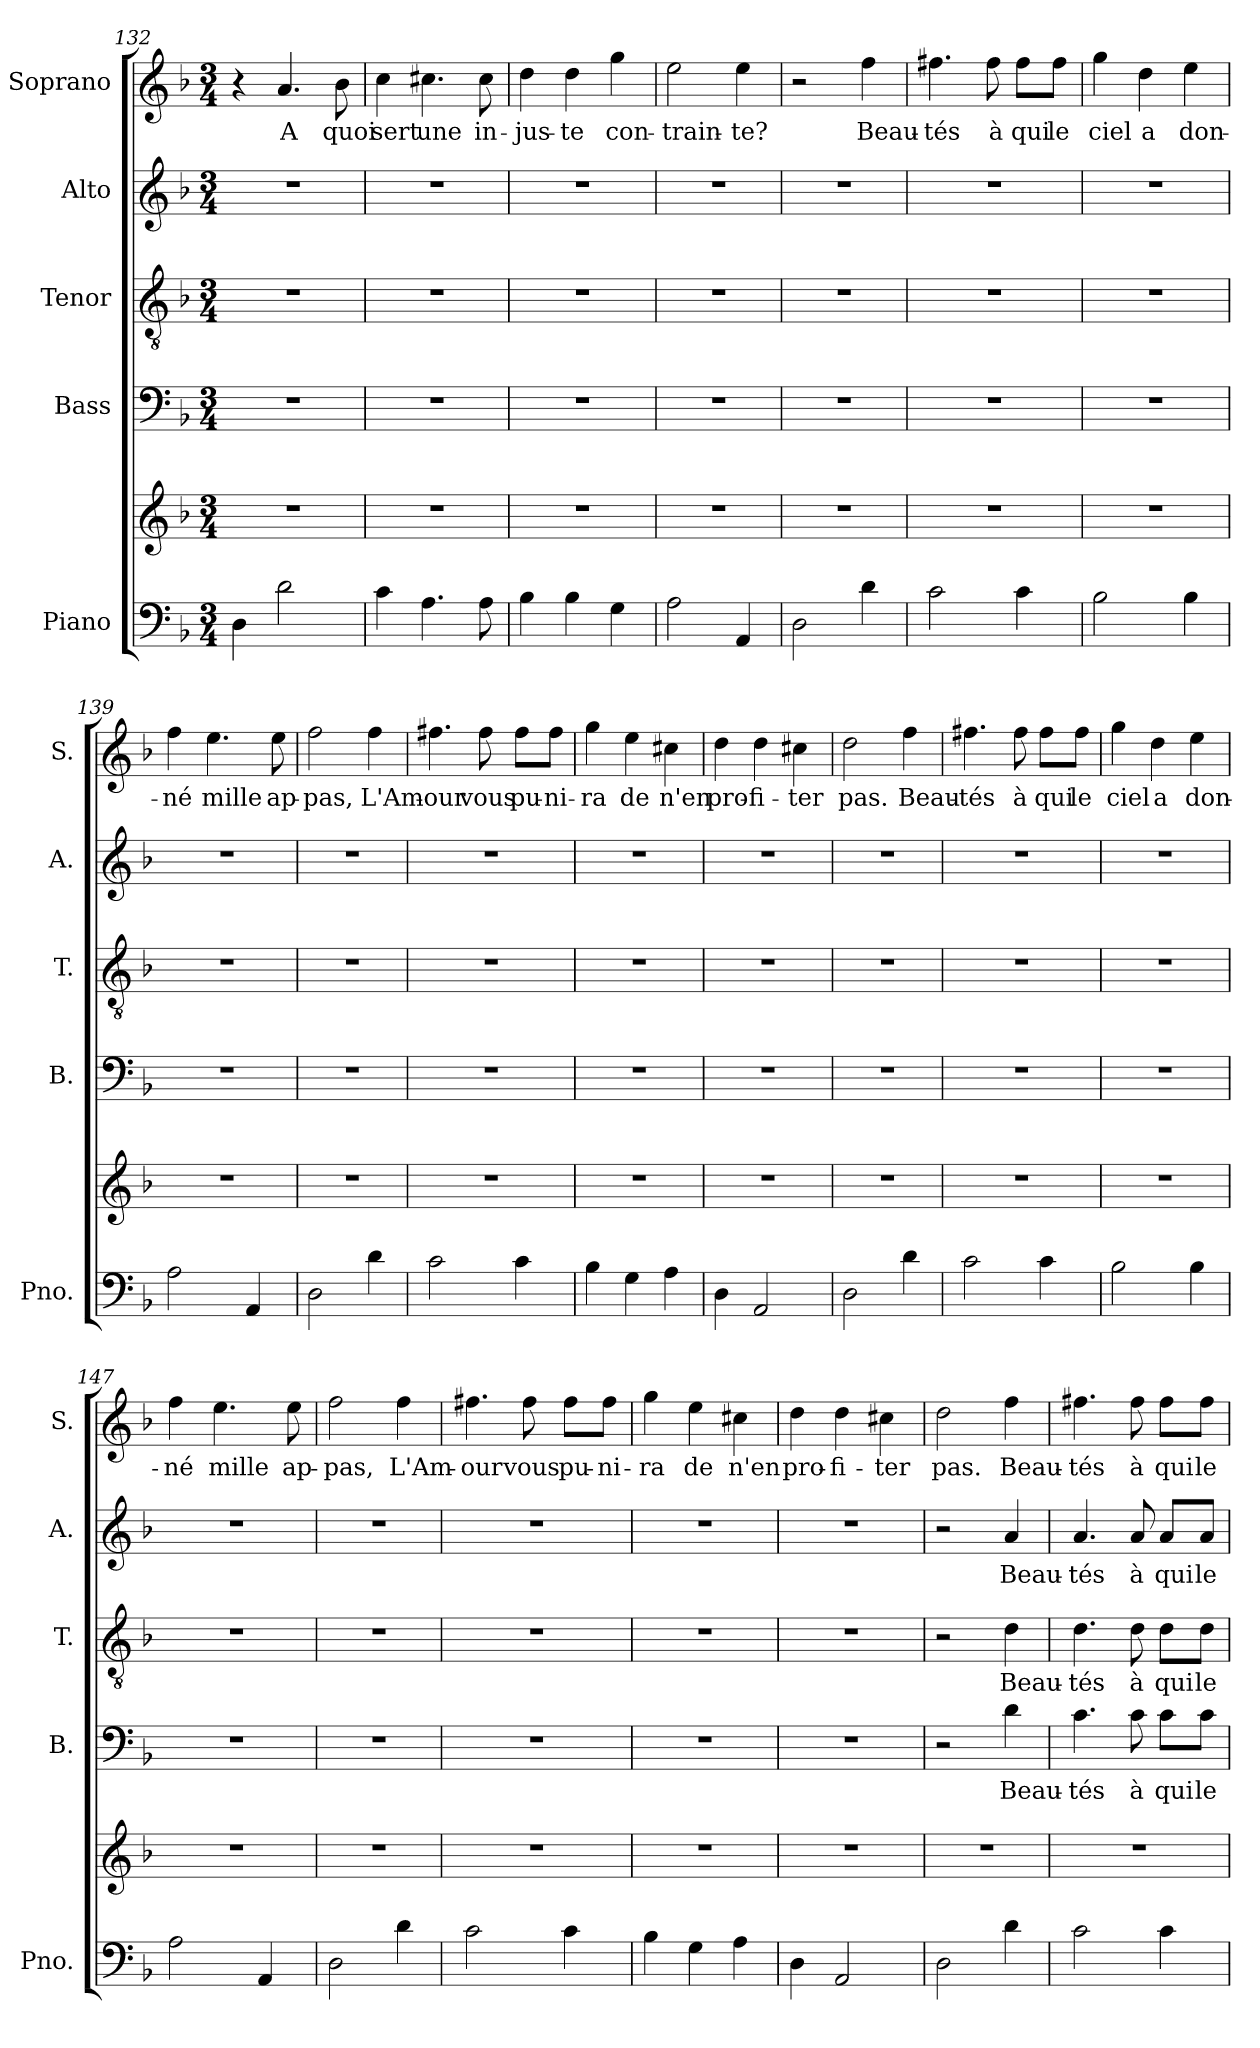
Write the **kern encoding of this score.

**kern	**kern	**kern	**text	**kern	**text	**kern	**text	**kern	**text
*part5	*part5	*part4	*part4	*part3	*part3	*part2	*part2	*part1	*part1
*staff6	*staff5	*staff4	*staff4	*staff3	*staff3	*staff2	*staff2	*staff1	*staff1
*I"Piano	*	*I"Bass	*	*I"Tenor	*	*I"Alto	*	*I"Soprano	*
*I'Pno.	*	*I'B.	*	*I'T.	*	*I'A.	*	*I'S.	*
*clefF4	*clefG2	*clefF4	*	*clefGv2	*	*clefG2	*	*clefG2	*
*k[b-]	*k[b-]	*k[b-]	*	*k[b-]	*	*k[b-]	*	*k[b-]	*
*M3/4	*M3/4	*M3/4	*	*M3/4	*	*M3/4	*	*M3/4	*
=132	=132	=132	=132	=132	=132	=132	=132	=132	=132
4D\	2.r	2.r	.	2.r	.	2.r	.	4r	.
!	!	!	!	!	!	!	!	!	!LO:LY:b
2d\	.	.	.	.	.	.	.	4.a/	A
!	!	!	!	!	!	!	!	!	!LO:LY:b
.	.	.	.	.	.	.	.	8b-\	quoi
=133	=133	=133	=133	=133	=133	=133	=133	=133	=133
!	!	!	!	!	!	!	!	!	!LO:LY:b
4c\	2.r	2.r	.	2.r	.	2.r	.	4cc\	sert
!	!	!	!	!	!	!	!	!	!LO:LY:b
4.A\	.	.	.	.	.	.	.	4.cc#X\	une
!	!	!	!	!	!	!	!	!	!LO:LY:b
8A\	.	.	.	.	.	.	.	8cc#\	in-
!!LO:LB:g=z
=134	=134	=134	=134	=134	=134	=134	=134	=134	=134
!	!	!	!	!	!	!	!	!	!LO:LY:b
4B-\	2.r	2.r	.	2.r	.	2.r	.	4dd\	-jus-
!	!	!	!	!	!	!	!	!	!LO:LY:b
4B-\	.	.	.	.	.	.	.	4dd\	-te
!	!	!	!	!	!	!	!	!	!LO:LY:b
4G\	.	.	.	.	.	.	.	4gg\	con-
=135	=135	=135	=135	=135	=135	=135	=135	=135	=135
!	!	!	!	!	!	!	!	!	!LO:LY:b
2A\	2.r	2.r	.	2.r	.	2.r	.	2ee\	-train-
!	!	!	!	!	!	!	!	!	!LO:LY:b
4AA/	.	.	.	.	.	.	.	4ee\	-te?
=136	=136	=136	=136	=136	=136	=136	=136	=136	=136
2D\	2.r	2.r	.	2.r	.	2.r	.	2r	.
!	!	!	!	!	!	!	!	!	!LO:LY:b
4d\	.	.	.	.	.	.	.	4ff\	Beau-
=137	=137	=137	=137	=137	=137	=137	=137	=137	=137
!	!	!	!	!	!	!	!	!	!LO:LY:b
2c\	2.r	2.r	.	2.r	.	2.r	.	4.ff#X\	-tés
!	!	!	!	!	!	!	!	!	!LO:LY:b
.	.	.	.	.	.	.	.	8ff#\	à
!	!	!	!	!	!	!	!	!	!LO:LY:b
4c\	.	.	.	.	.	.	.	8ff#\L	qui
!	!	!	!	!	!	!	!	!	!LO:LY:b
.	.	.	.	.	.	.	.	8ff#\J	le
=138	=138	=138	=138	=138	=138	=138	=138	=138	=138
!	!	!	!	!	!	!	!	!	!LO:LY:b
2B-\	2.r	2.r	.	2.r	.	2.r	.	4gg\	ciel
!	!	!	!	!	!	!	!	!	!LO:LY:b
.	.	.	.	.	.	.	.	4dd\	a
!	!	!	!	!	!	!	!	!	!LO:LY:b
4B-\	.	.	.	.	.	.	.	4ee\	don-
=139	=139	=139	=139	=139	=139	=139	=139	=139	=139
!	!	!	!	!	!	!	!	!	!LO:LY:b
2A\	2.r	2.r	.	2.r	.	2.r	.	4ff\	-né
!	!	!	!	!	!	!	!	!	!LO:LY:b
.	.	.	.	.	.	.	.	4.ee\	mille
4AA/	.	.	.	.	.	.	.	.	.
!	!	!	!	!	!	!	!	!	!LO:LY:b
.	.	.	.	.	.	.	.	8ee\	ap-
=140	=140	=140	=140	=140	=140	=140	=140	=140	=140
!	!	!	!	!	!	!	!	!	!LO:LY:b
2D\	2.r	2.r	.	2.r	.	2.r	.	2ff\	-pas,
!	!	!	!	!	!	!	!	!	!LO:LY:b
4d\	.	.	.	.	.	.	.	4ff\	L'Am-
!!LO:PB:g=z
=141	=141	=141	=141	=141	=141	=141	=141	=141	=141
!	!	!	!	!	!	!	!	!	!LO:LY:b
2c\	2.r	2.r	.	2.r	.	2.r	.	4.ff#X\	-our
!	!	!	!	!	!	!	!	!	!LO:LY:b
.	.	.	.	.	.	.	.	8ff#\	vous
!	!	!	!	!	!	!	!	!	!LO:LY:b
4c\	.	.	.	.	.	.	.	8ff#\L	pu-
!	!	!	!	!	!	!	!	!	!LO:LY:b
.	.	.	.	.	.	.	.	8ff#\J	-ni-
=142	=142	=142	=142	=142	=142	=142	=142	=142	=142
!	!	!	!	!	!	!	!	!	!LO:LY:b
4B-\	2.r	2.r	.	2.r	.	2.r	.	4gg\	-ra
!	!	!	!	!	!	!	!	!	!LO:LY:b
4G\	.	.	.	.	.	.	.	4ee\	de
!	!	!	!	!	!	!	!	!	!LO:LY:b
4A\	.	.	.	.	.	.	.	4cc#X\	n'en
=143	=143	=143	=143	=143	=143	=143	=143	=143	=143
!	!	!	!	!	!	!	!	!	!LO:LY:b
4D\	2.r	2.r	.	2.r	.	2.r	.	4dd\	pro-
!	!	!	!	!	!	!	!	!	!LO:LY:b
2AA/	.	.	.	.	.	.	.	4dd\	-fi-
!	!	!	!	!	!	!	!	!	!LO:LY:b
.	.	.	.	.	.	.	.	4cc#X\	-ter
=144	=144	=144	=144	=144	=144	=144	=144	=144	=144
!	!	!	!	!	!	!	!	!	!LO:LY:b
2D\	2.r	2.r	.	2.r	.	2.r	.	2dd\	pas.
!	!	!	!	!	!	!	!	!	!LO:LY:b
4d\	.	.	.	.	.	.	.	4ff\	Beau-
=145	=145	=145	=145	=145	=145	=145	=145	=145	=145
!	!	!	!	!	!	!	!	!	!LO:LY:b
2c\	2.r	2.r	.	2.r	.	2.r	.	4.ff#X\	-tés
!	!	!	!	!	!	!	!	!	!LO:LY:b
.	.	.	.	.	.	.	.	8ff#\	à
!	!	!	!	!	!	!	!	!	!LO:LY:b
4c\	.	.	.	.	.	.	.	8ff#\L	qui
!	!	!	!	!	!	!	!	!	!LO:LY:b
.	.	.	.	.	.	.	.	8ff#\J	le
=146	=146	=146	=146	=146	=146	=146	=146	=146	=146
!	!	!	!	!	!	!	!	!	!LO:LY:b
2B-\	2.r	2.r	.	2.r	.	2.r	.	4gg\	ciel
!	!	!	!	!	!	!	!	!	!LO:LY:b
.	.	.	.	.	.	.	.	4dd\	a
!	!	!	!	!	!	!	!	!	!LO:LY:b
4B-\	.	.	.	.	.	.	.	4ee\	don-
=147	=147	=147	=147	=147	=147	=147	=147	=147	=147
!	!	!	!	!	!	!	!	!	!LO:LY:b
2A\	2.r	2.r	.	2.r	.	2.r	.	4ff\	-né
!	!	!	!	!	!	!	!	!	!LO:LY:b
.	.	.	.	.	.	.	.	4.ee\	mille
4AA/	.	.	.	.	.	.	.	.	.
!	!	!	!	!	!	!	!	!	!LO:LY:b
.	.	.	.	.	.	.	.	8ee\	ap-
!!LO:LB:g=z
=148	=148	=148	=148	=148	=148	=148	=148	=148	=148
!	!	!	!	!	!	!	!	!	!LO:LY:b
2D\	2.r	2.r	.	2.r	.	2.r	.	2ff\	-pas,
!	!	!	!	!	!	!	!	!	!LO:LY:b
4d\	.	.	.	.	.	.	.	4ff\	L'Am-
=149	=149	=149	=149	=149	=149	=149	=149	=149	=149
!	!	!	!	!	!	!	!	!	!LO:LY:b
2c\	2.r	2.r	.	2.r	.	2.r	.	4.ff#X\	-our
!	!	!	!	!	!	!	!	!	!LO:LY:b
.	.	.	.	.	.	.	.	8ff#\	vous
!	!	!	!	!	!	!	!	!	!LO:LY:b
4c\	.	.	.	.	.	.	.	8ff#\L	pu-
!	!	!	!	!	!	!	!	!	!LO:LY:b
.	.	.	.	.	.	.	.	8ff#\J	-ni-
=150	=150	=150	=150	=150	=150	=150	=150	=150	=150
!	!	!	!	!	!	!	!	!	!LO:LY:b
4B-\	2.r	2.r	.	2.r	.	2.r	.	4gg\	-ra
!	!	!	!	!	!	!	!	!	!LO:LY:b
4G\	.	.	.	.	.	.	.	4ee\	de
!	!	!	!	!	!	!	!	!	!LO:LY:b
4A\	.	.	.	.	.	.	.	4cc#X\	n'en
=151	=151	=151	=151	=151	=151	=151	=151	=151	=151
!	!	!	!	!	!	!	!	!	!LO:LY:b
4D\	2.r	2.r	.	2.r	.	2.r	.	4dd\	pro-
!	!	!	!	!	!	!	!	!	!LO:LY:b
2AA/	.	.	.	.	.	.	.	4dd\	-fi-
!	!	!	!	!	!	!	!	!	!LO:LY:b
.	.	.	.	.	.	.	.	4cc#X\	-ter
=152	=152	=152	=152	=152	=152	=152	=152	=152	=152
!	!	!	!	!	!	!	!	!	!LO:LY:b
2D\	2.r	2r	.	2r	.	2r	.	2dd\	pas.
!	!	!	!LO:LY:b	!	!LO:LY:b	!	!LO:LY:b	!	!LO:LY:b
4d\	.	4d\	Beau-	4d\	Beau-	4a/	Beau-	4ff\	Beau-
=153	=153	=153	=153	=153	=153	=153	=153	=153	=153
!	!	!	!LO:LY:b	!	!LO:LY:b	!	!LO:LY:b	!	!LO:LY:b
2c\	2.r	4.c\	-tés	4.d\	-tés	4.a/	-tés	4.ff#X\	-tés
!	!	!	!LO:LY:b	!	!LO:LY:b	!	!LO:LY:b	!	!LO:LY:b
.	.	8c\	à	8d\	à	8a/	à	8ff#\	à
!	!	!	!LO:LY:b	!	!LO:LY:b	!	!LO:LY:b	!	!LO:LY:b
4c\	.	8c\L	qui	8d\L	qui	8a/L	qui	8ff#\L	qui
!	!	!	!LO:LY:b	!	!LO:LY:b	!	!LO:LY:b	!	!LO:LY:b
.	.	8c\J	le	8d\J	le	8a/J	le	8ff#\J	le
=	=	=	=	=	=	=	=	=	=
*-	*-	*-	*-	*-	*-	*-	*-	*-	*-
